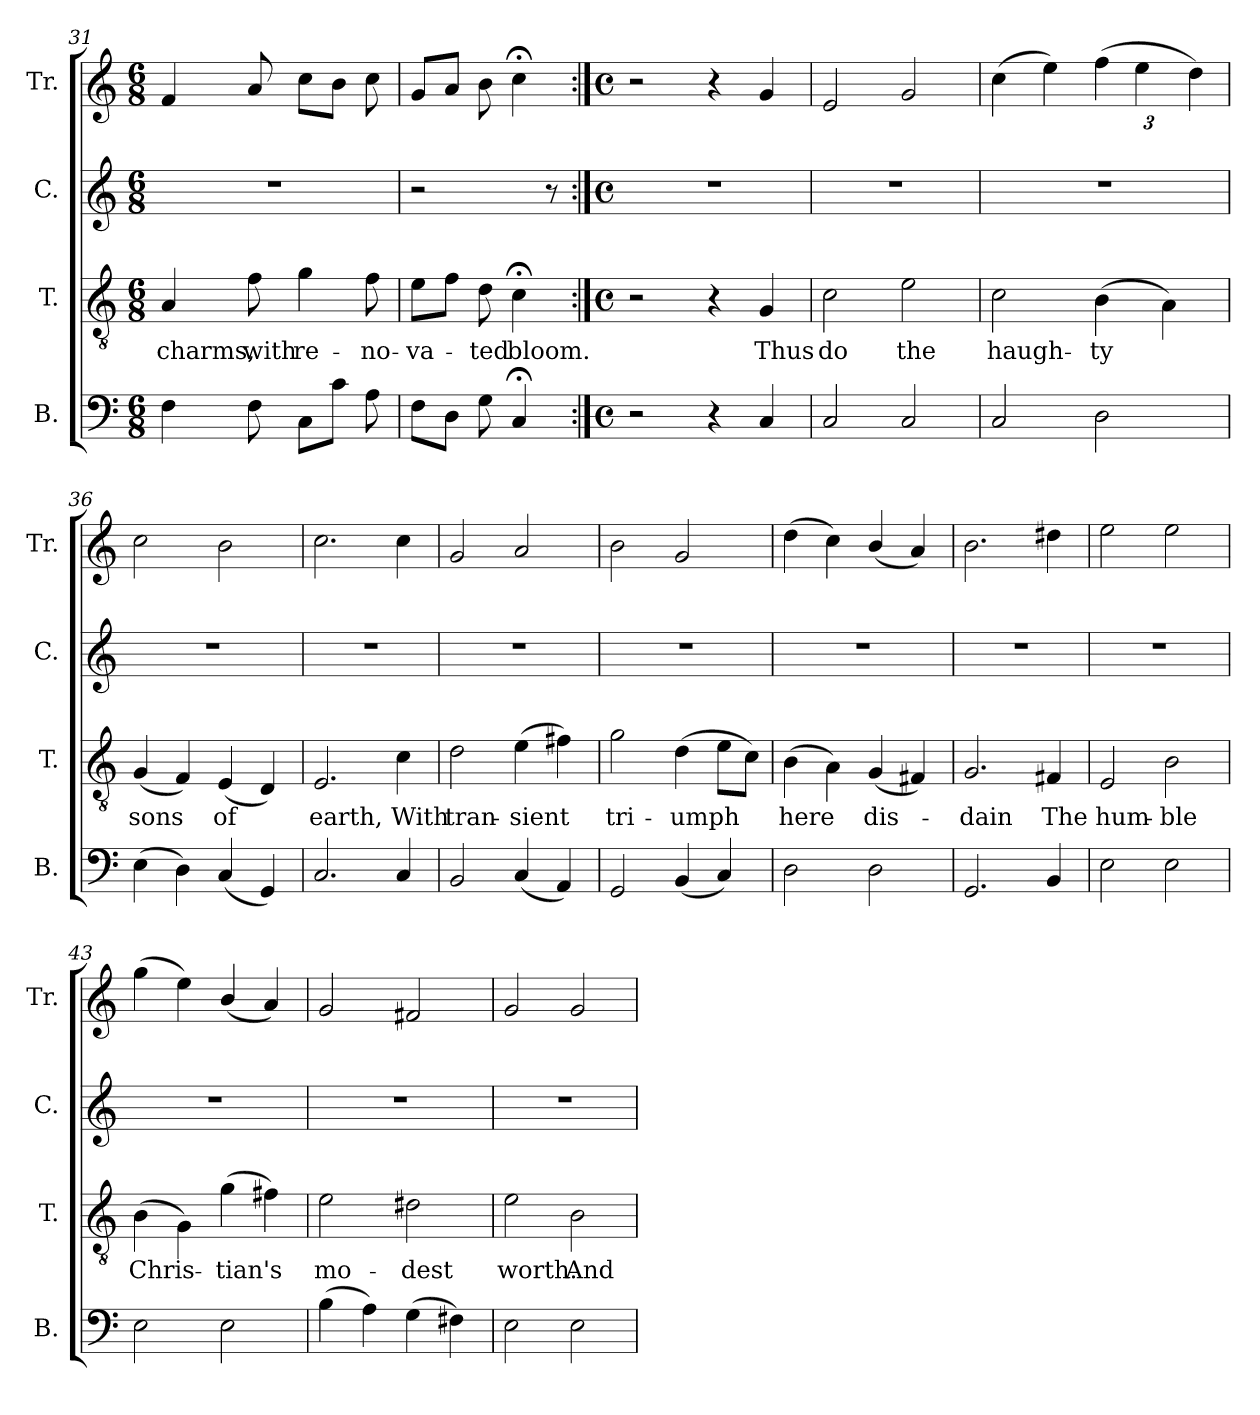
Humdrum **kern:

**kern	**kern	**text	**kern	**kern
*part4	*part3	*part3	*part2	*part1
*staff4	*staff3	*staff3	*staff2	*staff1
*I"B.	*I"T.	*	*I"C.	*I"Tr.
*I'B.	*I'T.	*	*I'C.	*I'Tr.
*clefF4	*clefGv2	*	*clefG2	*clefG2
*k[]	*k[]	*	*k[]	*k[]
*M6/8	*M6/8	*	*M6/8	*M6/8
=31	=31	=31	=31	=31
!	!	!LO:LY:b	!	!
4F\	4A/	charms,	2.r	4f/
!	!	!LO:LY:b	!	!
8F\	8f\	with	.	8a/
!	!	!LO:LY:b	!	!
8C\L	4g\	re-	.	8cc\L
8c\J	.	.	.	8b\J
!	!	!LO:LY:b	!	!
8A\	8f\	-no-	.	8cc\
=32	=32	=32	=32	=32
!	!	!LO:LY:b	!	!
8F\L	8e\L	-va-	2r	8g/L
8D\J	8f\J	.	.	8a/J
!	!	!LO:LY:b	!	!
8G\	8d\	-ted	.	8b\
!	!	!LO:LY:b	!	!
4C;</	4c;<\	bloom.	.	4cc;<\
.	.	.	8r	.
=33:|!	=33:|!	=33:|!	=33:|!	=33:|!
*M4/4	*M4/4	*	*M4/4	*M4/4
*met(c)	*met(c)	*	*met(c)	*met(c)
2r	2r	.	1r	2r
4r	4r	.	.	4r
*	*	*	*	*MM150
!	!	!LO:LY:b	!	!
4C/	4G/	Thus	.	4g/
=34	=34	=34	=34	=34
!	!	!LO:LY:b	!	!
2C/	2c\	do	1r	2e/
!	!	!LO:LY:b	!	!
2C/	2e\	the	.	2g/
=35	=35	=35	=35	=35
!	!	!LO:LY:b	!	!
2C/	2c\	haugh-	1r	(>4cc\
.	.	.	.	4ee\)
!	!	!LO:LY:b	!	!
*	*	*	*	*Xbrackettup
2D\	(>4B\	-ty	.	(>6ff\
.	.	.	.	6ee\
.	4A\)	.	.	.
.	.	.	.	6dd\)
=36	=36	=36	=36	=36
!	!	!LO:LY:b	!	!
(>4E\	(<4G/	sons	1r	2cc\
4D\)	4F/)	.	.	.
!	!	!LO:LY:b	!	!
(<4C/	(<4E/	of	.	2b\
4GG/)	4D/)	.	.	.
!!LO:PB:g=z
=37	=37	=37	=37	=37
!	!	!LO:LY:b	!	!
2.C/	2.E/	earth,	1r	2.cc\
!	!	!LO:LY:b	!	!
4C/	4c\	With	.	4cc\
=38	=38	=38	=38	=38
!	!	!LO:LY:b	!	!
2BB/	2d\	tran-	1r	2g/
!	!	!LO:LY:b	!	!
(<4C/	(>4e\	-sient	.	2a/
4AA/)	4f#X\)	.	.	.
=39	=39	=39	=39	=39
!	!	!LO:LY:b	!	!
2GG/	2g\	tri-	1r	2b\
!	!	!LO:LY:b	!	!
(<4BB/	(>4d\	-umph	.	2g/
4C/)	8e\L	.	.	.
.	8c\J)	.	.	.
=40	=40	=40	=40	=40
!	!	!LO:LY:b	!	!
2D\	(>4B\	here	1r	(>4dd\
.	4A\)	.	.	4cc\)
!	!	!LO:LY:b	!	!
2D\	(<4G/	dis-	.	(<4b/
.	4F#X/)	.	.	4a/)
=41	=41	=41	=41	=41
!	!	!LO:LY:b	!	!
2.GG/	2.G/	-dain	1r	2.b\
!	!	!LO:LY:b	!	!
4BB/	4F#X/	The	.	4dd#X\
=42	=42	=42	=42	=42
!	!	!LO:LY:b	!	!
2E\	2E/	hum-	1r	2ee\
!	!	!LO:LY:b	!	!
2E\	2B\	-ble	.	2ee\
=43	=43	=43	=43	=43
!	!	!LO:LY:b	!	!
2E\	(>4B\	Chris-	1r	(>4gg\
.	4G\)	.	.	4ee\)
!	!	!LO:LY:b	!	!
2E\	(>4g\	-tian's	.	(<4b/
.	4f#X\)	.	.	4a/)
=44	=44	=44	=44	=44
!	!	!LO:LY:b	!	!
(>4B\	2e\	mo-	1r	2g/
4A\)	.	.	.	.
!	!	!LO:LY:b	!	!
(>4G\	2d#X\	-dest	.	2f#X/
4F#X\)	.	.	.	.
=45	=45	=45	=45	=45
!	!	!LO:LY:b	!	!
2E\	2e\	worth.	1r	2g/
!	!	!LO:LY:b	!	!
2E\	2B\	And	.	2g/
=	=	=	=	=
*-	*-	*-	*-	*-
